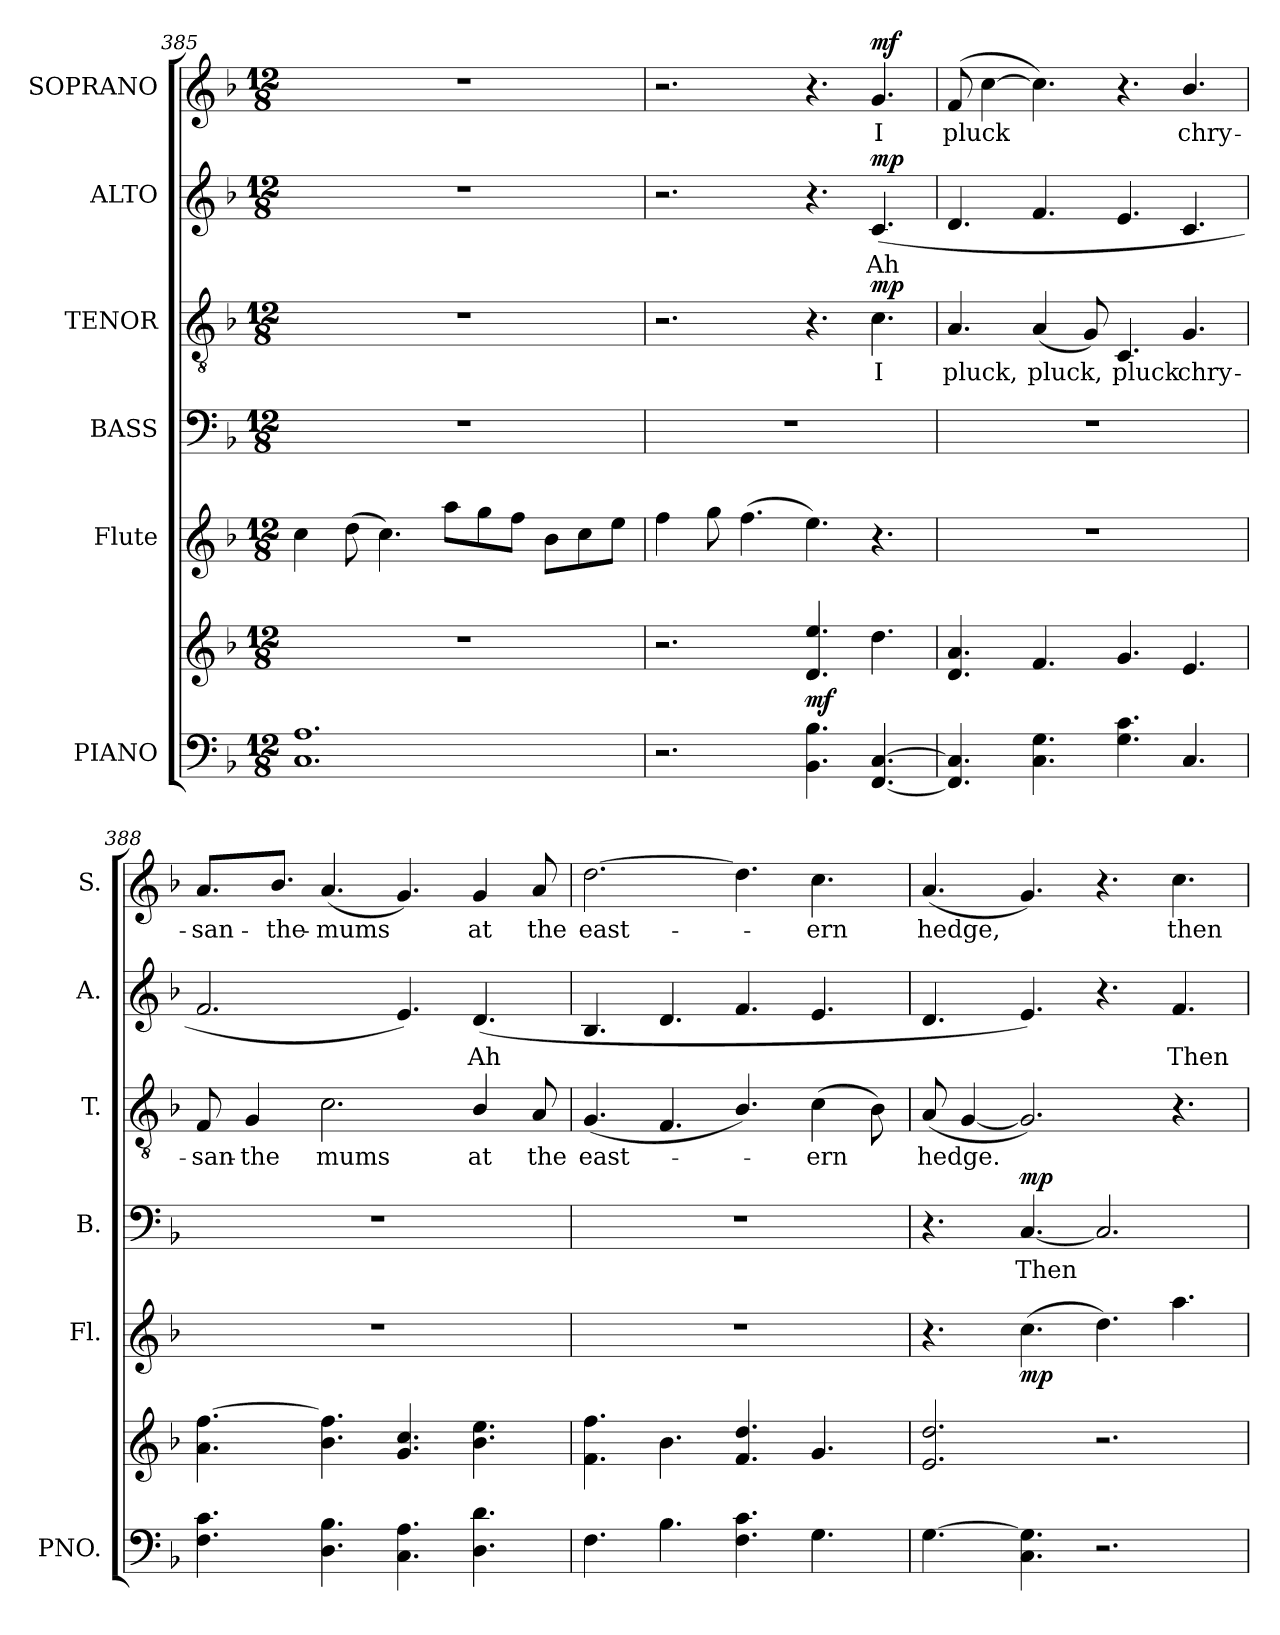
**kern	**kern	**dynam	**kern	**dynam	**kern	**text	**dynam	**kern	**text	**dynam	**kern	**text	**dynam	**kern	**text	**dynam
*part6	*part6	*part6	*part5	*part5	*part4	*part4	*part4	*part3	*part3	*part3	*part2	*part2	*part2	*part1	*part1	*part1
*staff7	*staff6	*staff6/7	*staff5	*staff5	*staff4	*staff4	*staff4	*staff3	*staff3	*staff3	*staff2	*staff2	*staff2	*staff1	*staff1	*staff1
*I"PIANO	*	*	*I"Flute	*	*I"BASS	*	*	*I"TENOR	*	*	*I"ALTO	*	*	*I"SOPRANO	*	*
*I'PNO.	*	*	*I'Fl.	*	*I'B.	*	*	*I'T.	*	*	*I'A.	*	*	*I'S.	*	*
!!LO:LB:g=z
*clefF4	*clefG2	*	*clefG2	*	*clefF4	*	*	*clefGv2	*	*	*clefG2	*	*	*clefG2	*	*
*	*	*	*	*	*	*	*	*ITrd7c12	*	*	*	*	*	*	*	*
*k[b-]	*k[b-]	*	*k[b-]	*	*k[b-]	*	*	*k[b-]	*	*	*k[b-]	*	*	*k[b-]	*	*
*F:	*F:	*	*F:	*	*F:	*	*	*F:	*	*	*F:	*	*	*F:	*	*
*M12/8	*M12/8	*	*M12/8	*	*M12/8	*	*	*M12/8	*	*	*M12/8	*	*	*M12/8	*	*
=385	=385	=385	=385	=385	=385	=385	=385	=385	=385	=385	=385	=385	=385	=385	=385	=385
!	!LO:N:vis=1	!	!	!	!LO:N:vis=1	!	!	!LO:N:vis=1	!	!	!LO:N:vis=1	!	!	!LO:N:vis=1	!	!
1.Ci 1.Ai	1.r	.	4cci\	.	1.r	.	.	1.r	.	.	1.r	.	.	1.r	.	.
.	.	.	(8ddi\	.	.	.	.	.	.	.	.	.	.	.	.	.
.	.	.	4.cci\)	.	.	.	.	.	.	.	.	.	.	.	.	.
.	.	.	8aai\L	.	.	.	.	.	.	.	.	.	.	.	.	.
.	.	.	8ggi\	.	.	.	.	.	.	.	.	.	.	.	.	.
.	.	.	8ffi\J	.	.	.	.	.	.	.	.	.	.	.	.	.
.	.	.	8b-i\L	.	.	.	.	.	.	.	.	.	.	.	.	.
.	.	.	8cci\	.	.	.	.	.	.	.	.	.	.	.	.	.
.	.	.	8eei\J	.	.	.	.	.	.	.	.	.	.	.	.	.
=386	=386	=386	=386	=386	=386	=386	=386	=386	=386	=386	=386	=386	=386	=386	=386	=386
!	!	!	!	!	!LO:N:vis=1	!	!	!	!	!	!	!	!	!	!	!
2.r	2.r	.	4ffi\	.	1.r	.	.	2.r	.	.	2.r	.	.	2.r	.	.
.	.	.	8ggi\	.	.	.	.	.	.	.	.	.	.	.	.	.
.	.	.	(4.ffi\	.	.	.	.	.	.	.	.	.	.	.	.	.
4.BB-i\ 4.B-i	4.di/ 4.eei	mf	4.eei\)	.	.	.	.	4.r	.	.	4.r	.	.	4.r	.	.
!	!	!	!	!	!	!	!	!	!LO:LY:b:color=#000000	!	!	!	!	!	!	!
!	!	!	!	!	!	!	!	!	!	!	!	!LO:LY:b:color=#000000	!	!	!	!
!	!	!	!	!	!	!	!	!	!	!	!	!	!	!	!LO:LY:b:color=#000000	!
[<4.FFi/ [>4.Ci	4.ddi\	.	4.r	.	.	.	.	4.Ci\	I	mp	(4.ci/	Ah	mp	4.gi/	I	mf
=387	=387	=387	=387	=387	=387	=387	=387	=387	=387	=387	=387	=387	=387	=387	=387	=387
!	!	!	!LO:N:vis=1	!	!LO:N:vis=1	!	!	!	!	!	!	!	!	!	!	!
!	!	!	!	!	!	!	!	!	!LO:LY:b:color=#000000	!	!	!	!	!	!	!
!	!	!	!	!	!	!	!	!	!	!	!	!	!	!	!LO:LY:b:color=#000000	!
4.FFi/] 4.Ci]	4.di/ 4.ai	.	1.r	.	1.r	.	.	4.AAi/	pluck,	.	4.di/	.	.	(8fi/	pluck	.
.	.	.	.	.	.	.	.	.	.	.	.	.	.	[>4cci\	.	.
!	!	!	!	!	!	!	!	!	!LO:LY:b:color=#000000	!	!	!	!	!	!	!
4.Ci\ 4.Gi	4.fi/	.	.	.	.	.	.	(4AAi/	pluck,	.	4.fi/	.	.	4.cci\])	.	.
.	.	.	.	.	.	.	.	8GGi/)	.	.	.	.	.	.	.	.
!	!	!	!	!	!	!	!	!	!LO:LY:b:color=#000000	!	!	!	!	!	!	!
4.Gi\ 4.ci	4.gi/	.	.	.	.	.	.	4.CCi/	pluck	.	4.ei/	.	.	4.r	.	.
!	!	!	!	!	!	!	!	!	!LO:LY:b:color=#000000	!	!	!	!	!	!	!
!	!	!	!	!	!	!	!	!	!	!	!	!	!	!	!LO:LY:b:color=#000000	!
4.Ci/	4.ei/	.	.	.	.	.	.	4.GGi/	chry-	.	4.ci/	.	.	4.b-i/	chry-	.
=388	=388	=388	=388	=388	=388	=388	=388	=388	=388	=388	=388	=388	=388	=388	=388	=388
!	!	!	!LO:N:vis=1	!	!LO:N:vis=1	!	!	!	!	!	!	!	!	!	!	!
!	!	!	!	!	!	!	!	!	!LO:LY:b:color=#000000	!	!	!	!	!	!	!
!	!	!	!	!	!	!	!	!	!	!	!	!	!	!	!LO:LY:b:color=#000000	!
4.Fi\ 4.ci	4.ai\ [>4.ffi	.	1.r	.	1.r	.	.	8FFi/	-san-	.	2.fi/	.	.	8.ai/L	-san-	.
!	!	!	!	!	!	!	!	!	!LO:LY:b:color=#000000	!	!	!	!	!	!	!
.	.	.	.	.	.	.	.	4GGi/	-the	.	.	.	.	.	.	.
!	!	!	!	!	!	!	!	!	!	!	!	!	!	!	!LO:LY:b:color=#000000	!
.	.	.	.	.	.	.	.	.	.	.	.	.	.	8.b-i/J	-the-	.
!	!	!	!	!	!	!	!	!	!LO:LY:b:color=#000000	!	!	!	!	!	!	!
!	!	!	!	!	!	!	!	!	!	!	!	!	!	!	!LO:LY:b:color=#000000	!
4.Di\ 4.B-i	4.b-i\ 4.ffi]	.	.	.	.	.	.	2.Ci\	mums	.	.	.	.	(4.ai/	-mums	.
4.Ci\ 4.Ai	4.gi/ 4.cci	.	.	.	.	.	.	.	.	.	4.ei/)	.	.	4.gi/)	.	.
!	!	!	!	!	!	!	!	!	!LO:LY:b:color=#000000	!	!	!	!	!	!	!
!	!	!	!	!	!	!	!	!	!	!	!	!LO:LY:b:color=#000000	!	!	!	!
!	!	!	!	!	!	!	!	!	!	!	!	!	!	!	!LO:LY:b:color=#000000	!
4.Di\ 4.di	4.b-i\ 4.eei	.	.	.	.	.	.	4BB-i/	at	.	(4.di/	Ah	.	4gi/	at	.
!	!	!	!	!	!	!	!	!	!LO:LY:b:color=#000000	!	!	!	!	!	!	!
!	!	!	!	!	!	!	!	!	!	!	!	!	!	!	!LO:LY:b:color=#000000	!
.	.	.	.	.	.	.	.	8AAi/	the	.	.	.	.	8ai/	the	.
!!LO:PB:g=z
=389	=389	=389	=389	=389	=389	=389	=389	=389	=389	=389	=389	=389	=389	=389	=389	=389
!	!	!	!LO:N:vis=1	!	!LO:N:vis=1	!	!	!	!	!	!	!	!	!	!	!
!	!	!	!	!	!	!	!	!	!LO:LY:b:color=#000000	!	!	!	!	!	!	!
!	!	!	!	!	!	!	!	!	!	!	!	!	!	!	!LO:LY:b:color=#000000	!
4.Fi\	4.fi\ 4.ffi	.	1.r	.	1.r	.	.	(4.GGi/	east-	.	4.B-i/	.	.	[>2.ddi\	east-	.
4.B-i\	4.b-i\	.	.	.	.	.	.	4.FFi/	.	.	4.di/	.	.	.	.	.
4.Fi\ 4.ci	4.fi/ 4.ddi	.	.	.	.	.	.	4.BB-i/)	.	.	4.fi/	.	.	4.ddi\]	.	.
!	!	!	!	!	!	!	!	!	!LO:LY:b:color=#000000	!	!	!	!	!	!	!
!	!	!	!	!	!	!	!	!	!	!	!	!	!	!	!LO:LY:b:color=#000000	!
4.Gi\	4.gi/	.	.	.	.	.	.	(4Ci\	-ern	.	4.ei/	.	.	4.cci\	-ern	.
.	.	.	.	.	.	.	.	8BB-i\)	.	.	.	.	.	.	.	.
=390	=390	=390	=390	=390	=390	=390	=390	=390	=390	=390	=390	=390	=390	=390	=390	=390
!	!	!	!	!	!	!	!	!	!LO:LY:b:color=#000000	!	!	!	!	!	!	!
!	!	!	!	!	!	!	!	!	!	!	!	!	!	!	!LO:LY:b:color=#000000	!
[>4.Gi\	2.ei/ 2.ddi	.	4.r	.	4.r	.	.	(8AAi/	hedge.	.	4.di/	.	.	(4.ai/	hedge,	.
.	.	.	.	.	.	.	.	[<4GGi/	.	.	.	.	.	.	.	.
!	!	!	!	!	!	!LO:LY:b:color=#000000	!	!	!	!	!	!	!	!	!	!
4.Ci\ 4.Gi]	.	.	(4.cci\	mp	[<4.Ci/	Then	mp	2.GGi/])	.	.	4.ei/)	.	.	4.gi/)	.	.
2.r	2.r	.	4.ddi\)	.	2.Ci/]	.	.	.	.	.	4.r	.	.	4.r	.	.
!	!	!	!	!	!	!	!	!	!	!	!	!LO:LY:b:color=#000000	!	!	!	!
!	!	!	!	!	!	!	!	!	!	!	!	!	!	!	!LO:LY:b:color=#000000	!
.	.	.	4.aai\	.	.	.	.	4.r	.	.	4.fi/	Then	.	4.cci\	then	.
=	=	=	=	=	=	=	=	=	=	=	=	=	=	=	=	=
*-	*-	*-	*-	*-	*-	*-	*-	*-	*-	*-	*-	*-	*-	*-	*-	*-
